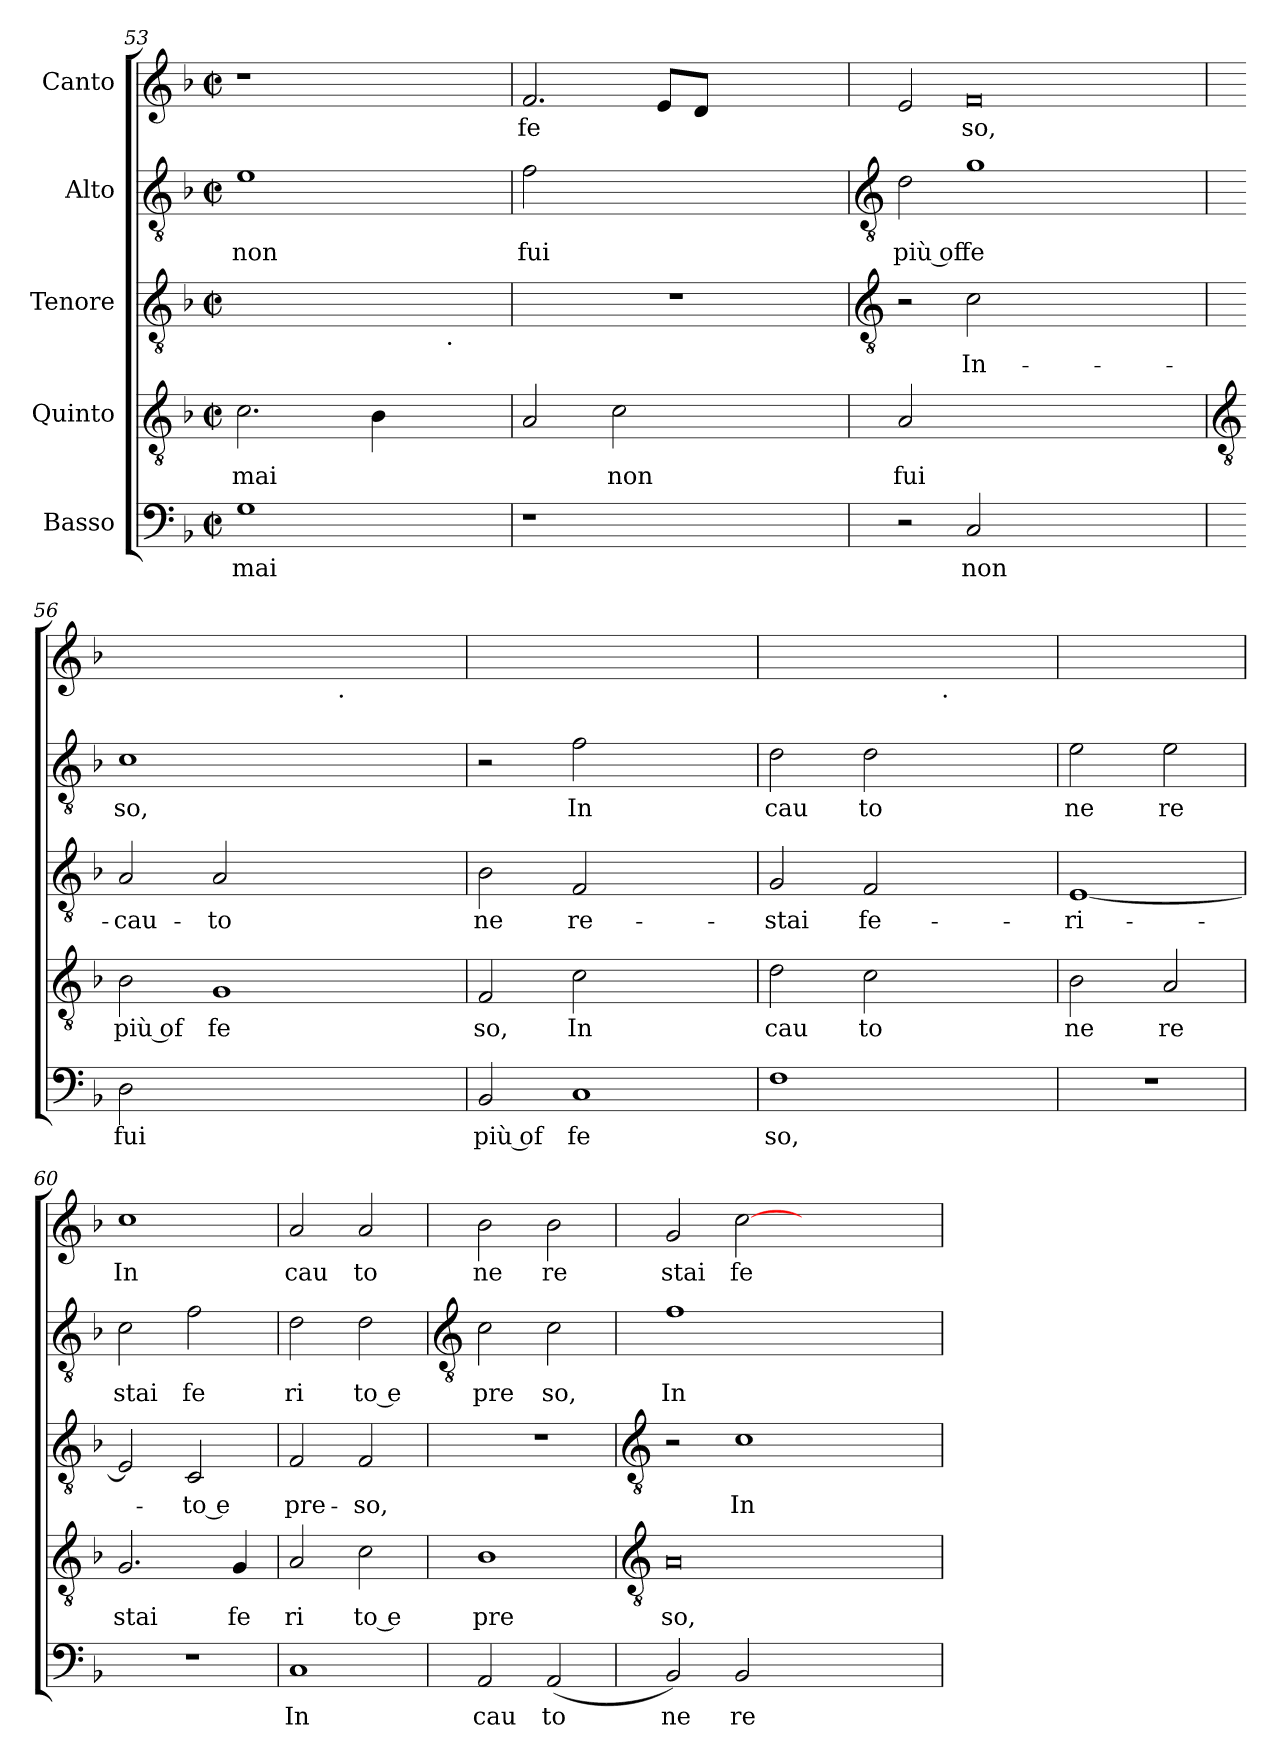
**kern	**text	**kern	**text	**kern	**text	**kern	**text	**kern	**text
*part5	*part5	*part4	*part4	*part3	*part3	*part2	*part2	*part1	*part1
*staff5	*staff5	*staff4	*staff4	*staff3	*staff3	*staff2	*staff2	*staff1	*staff1
*I"Basso	*	*I"Quinto	*	*I"Tenore	*	*I"Alto	*	*I"Canto	*
*clefF4	*	*clefGv2	*	*clefGv2	*	*clefGv2	*	*clefG2	*
*k[b-]	*	*k[b-]	*	*k[b-]	*	*k[b-]	*	*k[b-]	*
*F:	*	*F:	*	*F:	*	*F:	*	*F:	*
*M2/2	*	*M2/2	*	*M2/2	*	*M2/2	*	*M2/2	*
*met(c|)	*	*met(c|)	*	*met(c|)	*	*met(c|)	*	*met(c|)	*
=53	=53	=53	=53	=53	=53	=53	=53	=53	=53
!	!LO:LY:b	!	!LO:LY:b	!	!	!	!LO:LY:b	!	!
1G	mai	2.c\	mai	4ryy	.	1e	non	1r	.
.	.	.	.	4ryy	.	.	.	.	.
.	.	.	.	4ryy	.	.	.	.	.
.	.	4B-\	.	32ryy	.	.	.	.	.
.	.	.	.	32ryy	.	.	.	.	.
.	.	.	.	32ryy	.	.	.	.	.
.	.	.	.	32ryy	.	.	.	.	.
.	.	.	.	32ryy	.	.	.	.	.
.	.	.	.	32ryy	.	.	.	.	.
!	!	!	!	!LO:TX:b:t=.	!	!	!	!	!
.	.	.	.	32ryy	.	.	.	.	.
.	.	.	.	4ryy	.	.	.	.	.
8..ryy	.	8..ryy	.	.	.	8..ryy	.	8..ryy	.
!!LO:LB:g=z
=54	=54	=54	=54	=54	=54	=54	=54	=54	=54
!	!	!	!	!	!	!	!LO:LY:b	!	!LO:LY:b
1r	.	2A/	.	4ryy	.	2f\	fui	2.f/	fe
.	.	.	.	4ryy	.	.	.	.	.
!	!	!	!LO:LY:b	!	!	!	!	!	!
.	.	2c\	non	4ryy	.	1ryy	.	.	.
.	.	.	.	32ryy	.	.	.	8e/L	.
.	.	.	.	1r	.	.	.	.	.
.	.	.	.	.	.	.	.	8d/J	.
2ryy	.	2ryy	.	.	.	.	.	2ryy	.
4ryy	.	4ryy	.	.	.	4ryy	.	4ryy	.
32ryy	.	32ryy	.	.	.	32ryy	.	32ryy	.
!!LO:LB:g=z
=55	=55	=55	=55	=55	=55	=55	=55	=55	=55
*	*	*	*	*clefGv2	*	*clefGv2	*	*	*
!	!	!	!LO:LY:b	!	!	!	!LO:LY:b	!	!
2r	.	2A/	fui	2r	.	2d\	più of	2e/	.
!	!LO:LY:b	!	!	!	!LO:LY:b	!	!LO:LY:b	!	!LO:LY:b
2C/	non	0ryy	.	2c\	In-	1g	fe	0f	so,
1.ryy	.	.	.	1.ryy	.	.	.	.	.
.	.	.	.	.	.	1ryy	.	.	.
!!LO:LB:g=z
=56	=56	=56	=56	=56	=56	=56	=56	=56	=56
*	*	*clefGv2	*	*	*	*	*	*	*
!	!LO:LY:b	!	!LO:LY:b	!	!LO:LY:b	!	!LO:LY:b	!	!
2D\	fui	2B-\	più of	2A/	-cau-	1c	so,	4ryy	.
.	.	.	.	.	.	.	.	4ryy	.
!	!	!	!LO:LY:b	!	!LO:LY:b	!	!	!	!
1ryy	.	1G	fe	2A/	-to	.	.	4ryy	.
.	.	.	.	.	.	.	.	32ryy	.
.	.	.	.	.	.	.	.	32ryy	.
.	.	.	.	.	.	.	.	32ryy	.
.	.	.	.	.	.	.	.	32ryy	.
.	.	.	.	.	.	.	.	32ryy	.
.	.	.	.	.	.	.	.	32ryy	.
!	!	!	!	!	!	!	!	!LO:TX:b:t=.	!
.	.	.	.	.	.	.	.	32ryy	.
.	.	.	.	.	.	.	.	4ryy	.
.	.	.	.	2ryy	.	2ryy	.	.	.
.	.	.	.	.	.	.	.	4ryy	.
.	.	.	.	.	.	.	.	32ryy	.
!!LO:LB:g=z
=57	=57	=57	=57	=57	=57	=57	=57	=57	=57
!	!LO:LY:b	!	!LO:LY:b	!	!LO:LY:b	!	!	!	!
2BB-/	più of	2F/	so,	2B-\	ne	2r	.	4ryy	.
.	.	.	.	.	.	.	.	4ryy	.
!	!LO:LY:b	!	!LO:LY:b	!	!LO:LY:b	!	!LO:LY:b	!	!
1C	fe	2c\	In	2F/	re-	2f\	In	4ryy	.
.	.	.	.	.	.	.	.	32ryy	.
.	.	.	.	.	.	.	.	4ryy	.
.	.	2ryy	.	2ryy	.	2ryy	.	.	.
.	.	.	.	.	.	.	.	4...ryy	.
=58	=58	=58	=58	=58	=58	=58	=58	=58	=58
!	!LO:LY:b	!	!LO:LY:b	!	!LO:LY:b	!	!LO:LY:b	!	!
1F	so,	2d\	cau	2G/	-stai	2d\	cau	4ryy	.
.	.	.	.	.	.	.	.	4ryy	.
!	!	!	!LO:LY:b	!	!LO:LY:b	!	!LO:LY:b	!	!
.	.	2c\	to	2F/	fe-	2d\	to	32ryy	.
.	.	.	.	.	.	.	.	32ryy	.
.	.	.	.	.	.	.	.	32ryy	.
.	.	.	.	.	.	.	.	32ryy	.
.	.	.	.	.	.	.	.	32ryy	.
.	.	.	.	.	.	.	.	32ryy	.
!	!	!	!	!	!	!	!	!LO:TX:b:t=.	!
.	.	.	.	.	.	.	.	32ryy	.
.	.	.	.	.	.	.	.	4ryy	.
.	.	.	.	.	.	.	.	4ryy	.
8..ryy	.	8..ryy	.	8..ryy	.	8..ryy	.	.	.
=59	=59	=59	=59	=59	=59	=59	=59	=59	=59
!	!	!	!LO:LY:b	!	!LO:LY:b	!	!LO:LY:b	!	!
1r	.	2B-\	ne	[1E	-ri-	2e\	ne	4ryy	.
.	.	.	.	.	.	.	.	4ryy	.
!	!	!	!LO:LY:b	!	!	!	!LO:LY:b	!	!
.	.	2A/	re	.	.	2e\	re	32ryy	.
.	.	.	.	.	.	.	.	4...ryy	.
!!LO:LB:g=z
=60	=60	=60	=60	=60	=60	=60	=60	=60	=60
!	!	!	!LO:LY:b	!	!	!	!LO:LY:b	!	!LO:LY:b
1r	.	2.G/	stai	2E/]	.	2c\	stai	1cc	In
!	!	!	!	!	!LO:LY:b	!	!LO:LY:b	!	!
.	.	.	.	2C/	-to e	2f\	fe	.	.
!	!	!	!LO:LY:b	!	!	!	!	!	!
.	.	4G/	fe	.	.	.	.	.	.
=60A	=60A	=60A	=60A	=60A	=60A	=60A	=60A	=60A	=60A
!	!LO:LY:b	!	!LO:LY:b	!	!LO:LY:b	!	!LO:LY:b	!	!LO:LY:b
1C	In	2A/	ri	2F/	pre-	2d\	ri	2a/	cau
!	!	!	!LO:LY:b	!	!LO:LY:b	!	!LO:LY:b	!	!LO:LY:b
.	.	2c\	to e	2F/	-so,	2d\	to e	2a/	to
!!LO:LB:g=z
=61A	=61A	=61A	=61A	=61A	=61A	=61A	=61A	=61A	=61A
*	*	*	*	*	*	*clefGv2	*	*	*
!	!LO:LY:b	!	!LO:LY:b	!	!	!	!LO:LY:b	!	!LO:LY:b
2AA/	cau	1B-	pre	1r	.	2c\	pre	2b-\	ne
!	!LO:LY:b	!	!	!	!	!	!LO:LY:b	!	!LO:LY:b
(<2AA/	to	.	.	.	.	2c\	so,	2b-\	re
!!LO:LB:g=z
=61B	=61B	=61B	=61B	=61B	=61B	=61B	=61B	=61B	=61B
*	*	*clefGv2	*	*clefGv2	*	*	*	*	*
!	!LO:LY:b	!	!LO:LY:b	!	!	!	!LO:LY:b	!	!LO:LY:b
2BB-/)	ne	0A	so,	2r	.	1f	In	2g/	stai
!	!LO:LY:b	!	!	!	!LO:LY:b	!	!	!	!LO:LY:b
2BB-/	re	.	.	1c	In	.	.	[2cc\	fe
1ryy	.	.	.	.	.	1ryy	.	1ryy	.
.	.	.	.	2ryy	.	.	.	.	.
=	=	=	=	=	=	=	=	=	=
*-	*-	*-	*-	*-	*-	*-	*-	*-	*-
